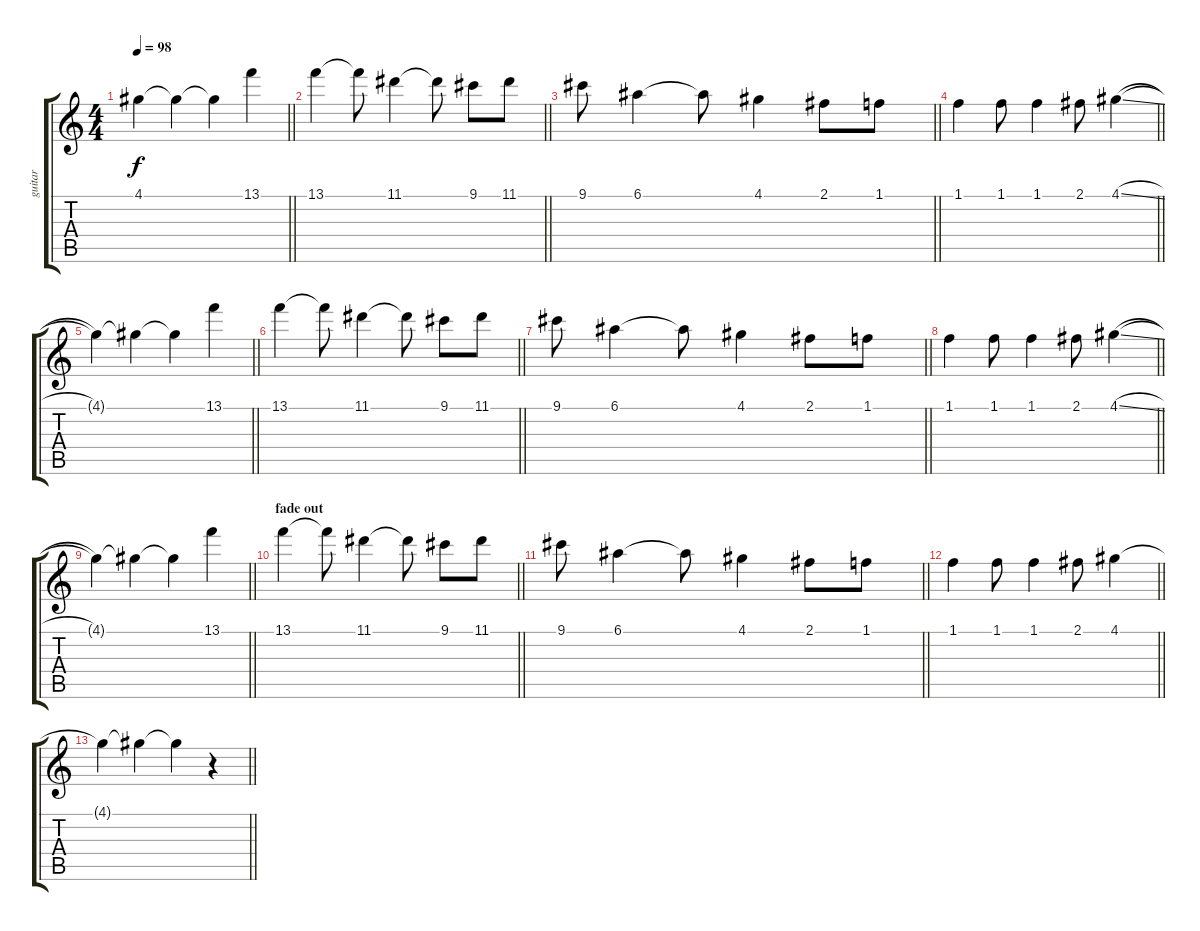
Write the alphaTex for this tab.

\track ("guitar " "guitar ") {instrument electricguitarjazz}
\staff {score tabs}
\tuning (E4 B3 G3 D3 A2 E2) {hide}
\ts (4 4)
\tempo 98
\clef g2
\barLineRight lightlight
\ks c
4.1{t}.4{dy f} 4.1{t}.4 4.1{t}.4 13.1.4 |
\barLineRight lightlight
13.1.4 13.1{t}.8 11.1.4 11.1{t}.8 9.1.8 11.1.8 |
\barLineRight lightlight
9.1.8 6.1.4 6.1{t}.8 4.1.4 2.1.8 1.1.8 |
\barLineRight lightlight
1.1.4 1.1.8 1.1.4 2.1.8 4.1{sl}.4 |
\barLineRight lightlight
4.1{t}.4 4.1{t}.4 4.1{t}.4 13.1.4 |
\barLineRight lightlight
13.1.4 13.1{t}.8 11.1.4 11.1{t}.8 9.1.8 11.1.8 |
\barLineRight lightlight
9.1.8 6.1.4 6.1{t}.8 4.1.4 2.1.8 1.1.8 |
\barLineRight lightlight
1.1.4 1.1.8 1.1.4 2.1.8 4.1{sl}.4 |
\barLineRight lightlight
4.1{t}.4 4.1{t}.4 4.1{t}.4 13.1.4 |
\section ("" "fade out")
\barLineRight lightlight
13.1.4{volume 0} 13.1{t}.8 11.1.4 11.1{t}.8 9.1.8 11.1.8 |
\barLineRight lightlight
9.1.8 6.1.4 6.1{t}.8 4.1.4 2.1.8 1.1.8 |
\barLineRight lightlight
1.1.4 1.1.8 1.1.4 2.1.8 4.1.4 |
\barLineRight lightlight
4.1{t}.4 4.1{t}.4 4.1{t}.4 r.4
